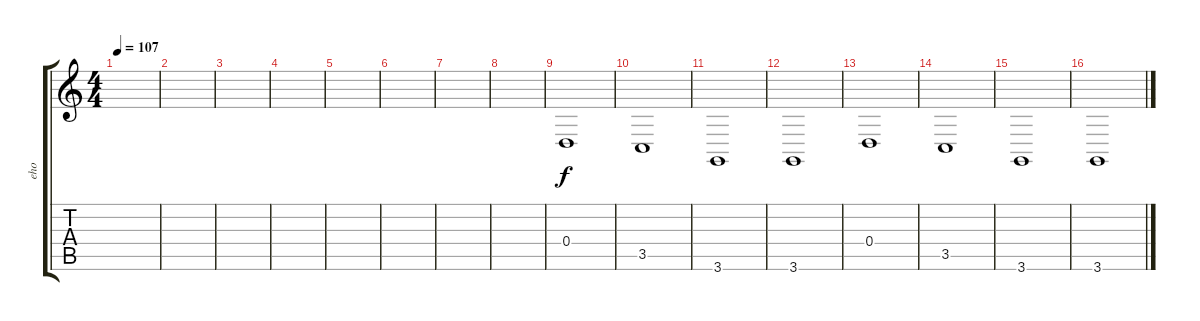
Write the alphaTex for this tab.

\track ("eho" "eho") {instrument pad8sweep}
\staff {score tabs}
\tuning (E4 B3 G3 D3 A2 E2) {hide}
\ts (4 4)
\tempo 107
\clef g2
\ks c
|
|
|
|
|
|
|
|
0.4.1 |
3.5.1 |
3.6.1 |
3.6.1 |
0.4.1 |
3.5.1 |
3.6.1 |
3.6.1
